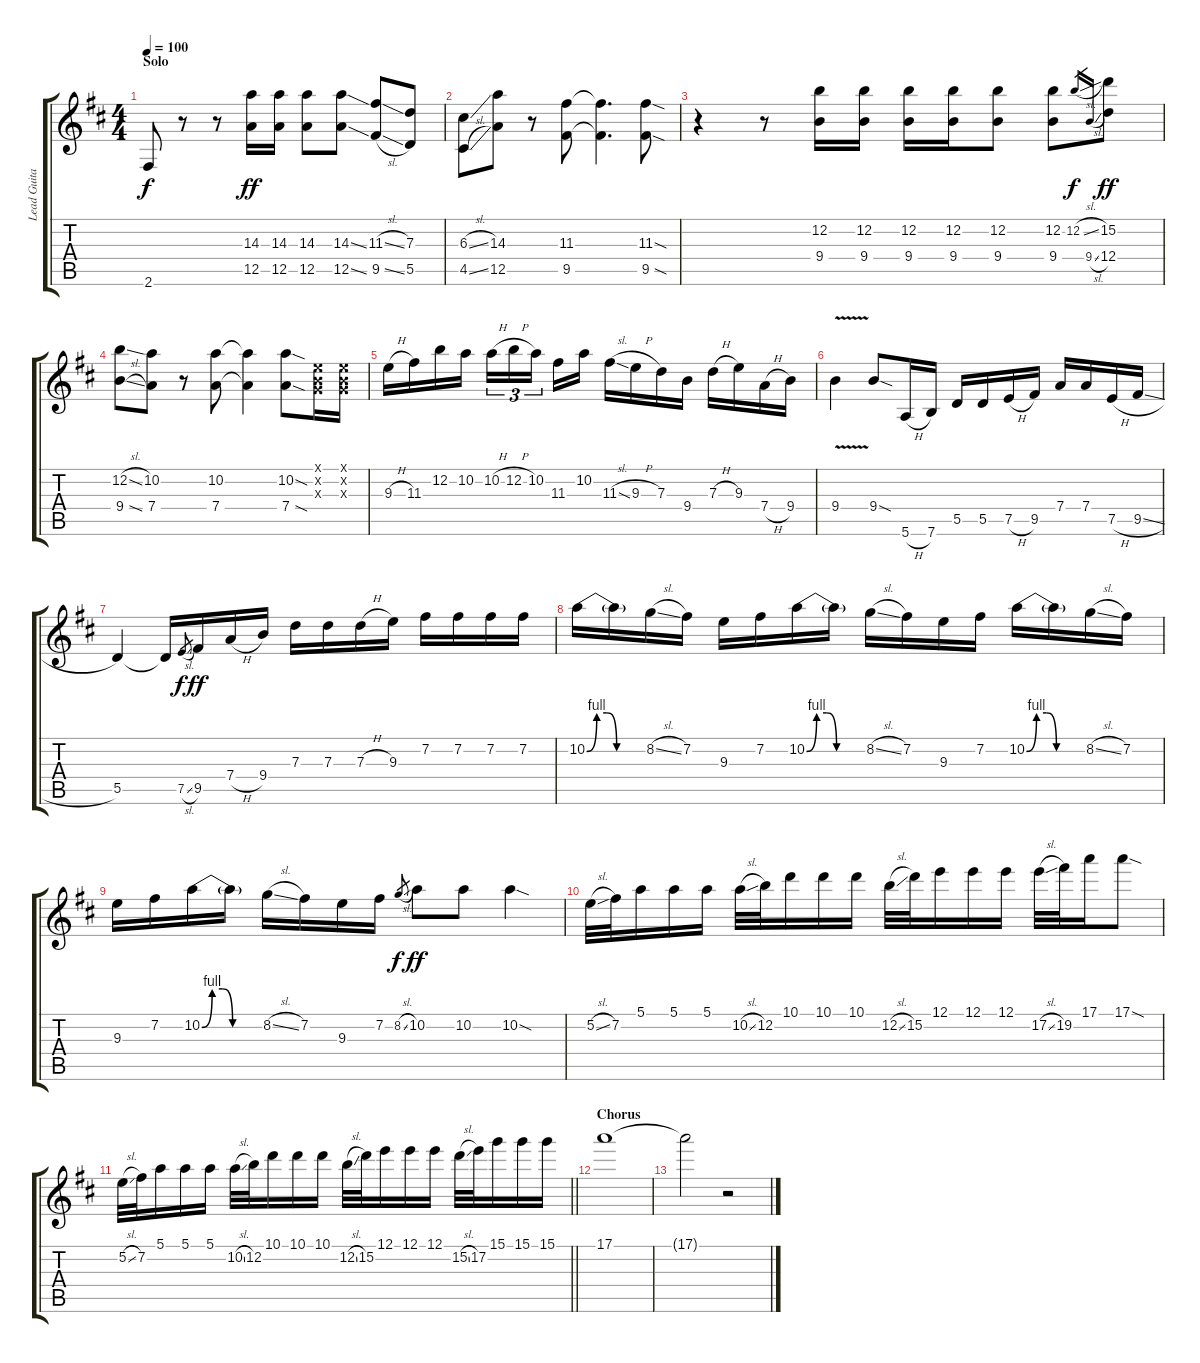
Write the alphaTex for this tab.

\track ("Lead Guitar" "Lead Guita") {instrument distortionguitar}
\staff {score tabs}
\tuning (E4 B3 G3 D3 A2 E2) {hide}
\ts (4 4)
\section ("" "Solo")
\tempo 100
\clef g2
\ks d
2.6.8{dy f} r.8 r.8 (14.3 12.5).16{dy ff} (14.3 12.5).16 (14.3 12.5).8 (14.3{ss} 12.5{ss}).8 (11.3{sl} 9.5{sl}).8 (7.3 5.5).8 |
(6.3{sl} 4.5{sl}).8 (14.3 12.5).8 r.8 (11.3 9.5).8 (11.3{t} 9.5{t}).4{d} (11.3{sod} 9.5{sod}).8 |
r.4 r.8 (12.2 9.4).16 (12.2 9.4).16 (12.2 9.4).16 (12.2 9.4).16 (12.2 9.4).8 (12.2 9.4).8 12.2{sl}.16{gr dy f} 9.4{sl}.16{gr} (15.2 12.4).8{dy ff} |
(12.2{sl} 9.4{sl}).8 (10.2 7.4).8 r.8 (10.2 7.4).8 (10.2{t} 7.4{t}).4 (10.2{sod} 7.4{sod}).8 (0.1{x} 0.2{x} 0.3{x}).16 (0.1{x} 0.2{x} 0.3{x}).16 |
9.3{h}.16 11.3.16 12.2.16 10.2.16 10.2{h}.16{tu (3 2)} 12.2{h}.16{tu (3 2)} 10.2.16{tu (3 2) beam splitsecondary} 11.3.16 10.2.16 11.3{sl}.16 9.3{h}.16 7.3.16 9.4.16 7.3{h}.16 9.3.16 7.4{h}.16 9.4.16 |
9.4{v}.4 9.4{sod}.8 5.6{h}.16 7.6.16 5.5.16 5.5.16 7.5{h}.16 9.5.16 7.4.16 7.4.16 7.5{h}.16 9.5{sl}.16 |
5.5.4 5.5{t}.16 7.5{sl}.8{gr dy f} 9.5.16{dy ff} 7.4{h}.16 9.4.16 7.3.16 7.3.16 7.3{h}.16 9.3.16 7.2.16 7.2.16 7.2.16 7.2.16 |
10.2{be (custom 0 0 10 4 20 4 30 0 60 0)}.16 10.2{t}.16 8.2{sl}.16 7.2.16 9.3.16 7.2.16 10.2{be (custom 0 0 10 4 20 4 30 0 60 0)}.16 10.2{t}.16 8.2{sl}.16 7.2.16 9.3.16 7.2.16 10.2{be (custom 0 0 10 4 20 4 30 0 60 0)}.16 10.2{t}.16 8.2{sl}.16 7.2.16 |
9.3.16 7.2.16 10.2{be (custom 0 0 10 4 20 4 30 0 60 0)}.16 10.2{t}.16 8.2{sl}.16 7.2.16 9.3.16 7.2.16 8.2{sl}.8{gr dy f} 10.2.8{dy ff} 10.2.8 10.2{sod}.4 |
5.2{sl}.32 7.2.32 5.1.16 5.1.16 5.1.16 10.2{sl}.32 12.2.32 10.1.16 10.1.16 10.1.16 12.2{sl}.32 15.2.32 12.1.16 12.1.16 12.1.16 17.2{sl}.32 19.2.32 17.1.16 17.1{sod}.8 |
\barLineRight lightlight
5.2{sl}.32 7.2.32 5.1.16 5.1.16 5.1.16 10.2{sl}.32 12.2.32 10.1.16 10.1.16 10.1.16 12.2{sl}.32 15.2.32 12.1.16 12.1.16 12.1.16 15.2{sl}.32 17.2.32 15.1.16 15.1.16 15.1.16 |
\section ("" "Chorus")
17.1.1 |
17.1{t}.2 r.2
